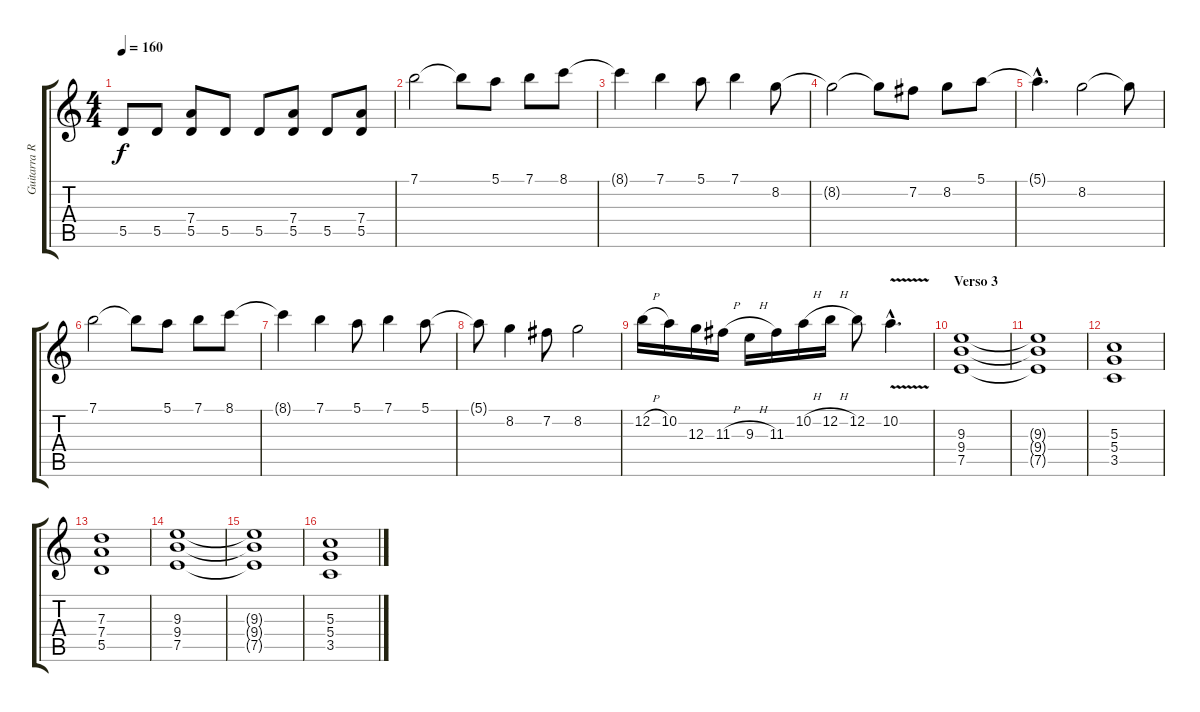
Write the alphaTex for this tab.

\track ("Guitarra Ritmica" "Guitarra R") {instrument distortionguitar}
\staff {score tabs}
\tuning (E4 B3 G3 D3 A2 E2) {hide}
\ts (4 4)
\tempo 160
\clef g2
\ks c
5.5.8{dy f} 5.5.8 (7.4 5.5).8 5.5.8 5.5.8 (7.4 5.5).8 5.5.8 (7.4 5.5).8 |
7.1.2{volume 12} 7.1{t}.8 5.1.8 7.1.8 8.1.8 |
8.1{t}.4 7.1.4 5.1.8 7.1.4 8.2.8 |
8.2{t}.2 8.2{t}.8 7.2.8 8.2.8 5.1.8 |
5.1{hac t}.4{d} 8.2.2 8.2{t}.8 |
7.1.2{volume 10 balance 8} 7.1{t}.8 5.1.8 7.1.8 8.1.8 |
8.1{t}.4 7.1.4 5.1.8 7.1.4 5.1.8 |
5.1{t}.8 8.2.4 7.2.8 8.2.2 |
12.2{h}.16 10.2.16 12.3.16 11.3{h}.16 9.3{h}.16 11.3.16 10.2{h}.16 12.2{h}.16 12.2.8 10.2{v hac}.4{d} |
\section ("" "Verso 3")
(9.3 9.4 7.5).1{volume 13 balance 8 instrument overdrivenguitar} |
(9.3{t} 9.4{t} 7.5{t}).1{volume 11} |
(5.3 5.4 3.5).1{volume 13} |
(7.3 7.4 5.5).1 |
(9.3 9.4 7.5).1{volume 13 balance 8 instrument overdrivenguitar} |
(9.3{t} 9.4{t} 7.5{t}).1{volume 11} |
(5.3 5.4 3.5).1{volume 13}
